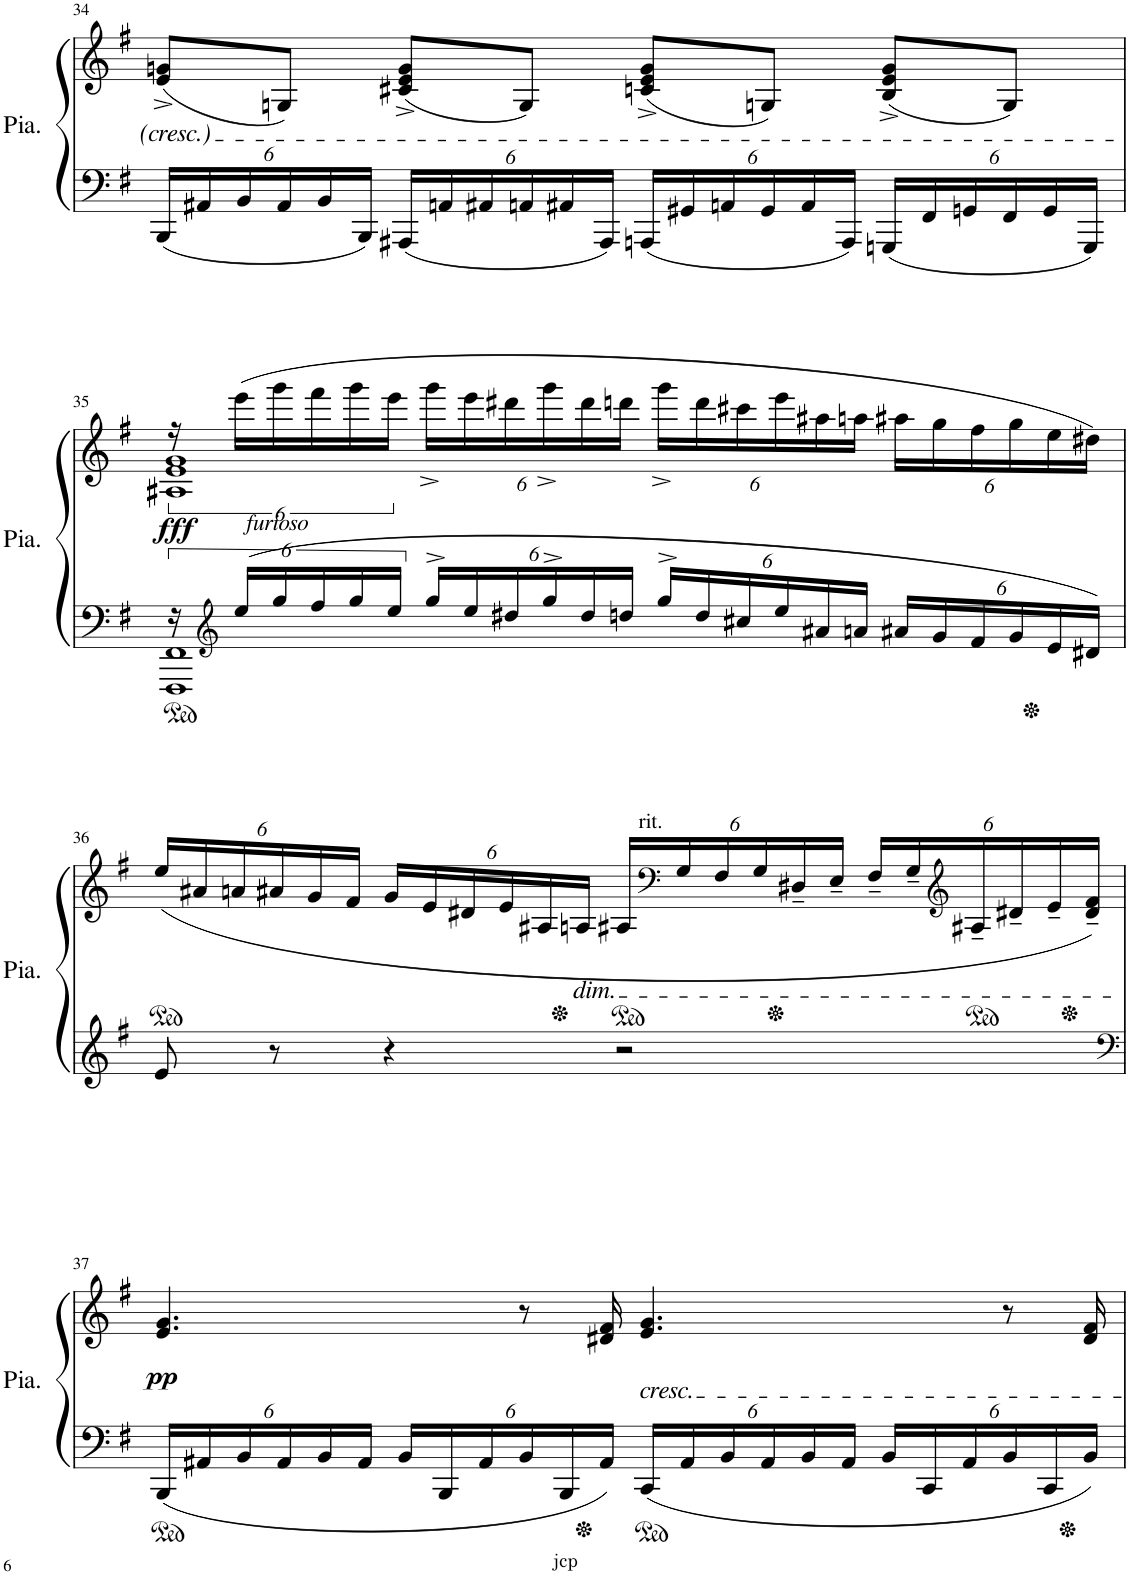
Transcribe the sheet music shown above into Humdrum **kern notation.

**kern	**kern	**dynam
*part1	*part1	*part1
*staff2	*staff1	*staff1/2
*I"Piano	*	*
*I'Pia.	*	*
!!LO:PB:g=z
*clefF4	*clefG2	*
*k[f#]	*k[f#]	*
*M4/4	*M4/4	*
*met(c)	*met(c)	*
*Xbrackettup	*	*
=34	=34	=34
24BBB/LL	(8e/^ 8gn/^L	.
24AA#X/	.	.
24BB/	.	.
24AA#/	8Gn/J)	.
24BB/	.	.
24BBB/JJ	.	.
24AAA#X/LL	(8c#X/^ 8e/^ 8g/^L	.
24AAn/	.	.
24AA#X/	.	.
24AAn/	8G/J)	.
24AA#X/	.	.
24AAA#/JJ	.	.
24AAAn/LL	(8cn/^ 8e/^ 8g/^L	.
24GG#X/	.	.
24AAn/	.	.
24GG#/	8Gn/J)	.
24AA/	.	.
24AAA/JJ	.	.
24GGGn/LL	(8B/^ 8e/^ 8g/^L	.
24FF#/	.	.
24GGn/	.	.
24FF#/	8G/J)	.
24GG/	.	.
24GGG/JJ	.	.
!!LO:LB:g=z
=35	=35	=35
*brackettup	*	*
*^	*^	*
!	!	!	!	!LO:DY:b
24r	1FFF# 1FF#	24r	1A#X 1e 1g	fff
*clefG2	*	*	*	*
24ee/LL	.	(24eee\LL	.	.
!	!	!LO:TX:b:i:t=furioso	!	!
24gg/	.	24ggg\	.	.
24ff#/	.	24fff#\	.	.
24gg/	.	24ggg\	.	.
24ee/JJ	.	24eee\JJ	.	.
*Xbrackettup	*	*Xbrackettup	*	*
24gg^/LL	.	24ggg^\LL	.	.
24ee/	.	24eee\	.	.
24dd#X/	.	24ddd#X\	.	.
24gg^/	.	24ggg^\	.	.
24dd#/	.	24ddd#\	.	.
24ddn/JJ	.	24dddn\JJ	.	.
24gg^/LL	.	24ggg^\LL	.	.
24dd/	.	24ddd\	.	.
24cc#X/	.	24ccc#X\	.	.
24ee/	.	24eee\	.	.
24a#X/	.	24aa#X\	.	.
24an/JJ	.	24aan\JJ	.	.
24a#X/LL	.	24aa#X\LL	.	.
24g/	.	24gg\	.	.
24f#/	.	24ff#\	.	.
24g/	.	24gg\	.	.
24e/	.	24ee\	.	.
24d#X/JJ	.	24dd#X\JJ)	.	.
*v	*v	*	*	*
*	*v	*v	*
!!LO:LB:g=z
=36	=36	=36
*	*ped	*
8e/	(<24ee/LL	.
.	24a#X/	.
.	24an/	.
8r	24a#X/	.
.	24g/	.
.	24f#/JJ	.
4r	24g/LL	.
.	24e/	.
.	24d#X/	.
.	24e/	.
.	24A#X/	.
*	*Xped	*
!	!LO:TX:b:i:t=dim.	!
.	24An/JJ	.
*	*ped	*
!	!LO:TX:a:t=rit.	!
2r	24A#X/LL	.
*	*clefF4	*
.	24G/	.
.	24F#/	.
.	24G/	.
*	*Xped	*
.	24D#X~/	.
.	24E~/JJ	.
.	24F#~/LL	.
.	24G~/	.
*	*clefG2	*
*	*ped	*
.	24A#X~/	.
.	24d#X~/	.
.	24e~/	.
*	*Xped	*
.	24d#/~ 24f#/~JJ)	.
!!LO:LB:g=z
=37	=37	=37
*clefF4	*	*
!	!	!LO:DY:b
24BBB/LL	4.e/ 4.g/	pp
24AA#X/	.	.
24BB/	.	.
24AA#/	.	.
24BB/	.	.
24AA#/JJ	.	.
24BB/LL	.	.
24BBB/	.	.
24AA#/	.	.
*	*brackettup	*
24BB/	12r	.
24BBB/	.	.
24AA#/JJ	24d#X/ 24f#/	.
!	!LO:TX:b:i:t=cresc.	!
24CC/LL	4.e/ 4.g/	.
24AA#/	.	.
24BB/	.	.
24AA#/	.	.
24BB/	.	.
24AA#/JJ	.	.
24BB/LL	.	.
24CC/	.	.
24AA#/	.	.
24BB/	12r	.
24CC/	.	.
24BB/JJ	24d#/ 24f#/	.
=	=	=
*-	*-	*-
